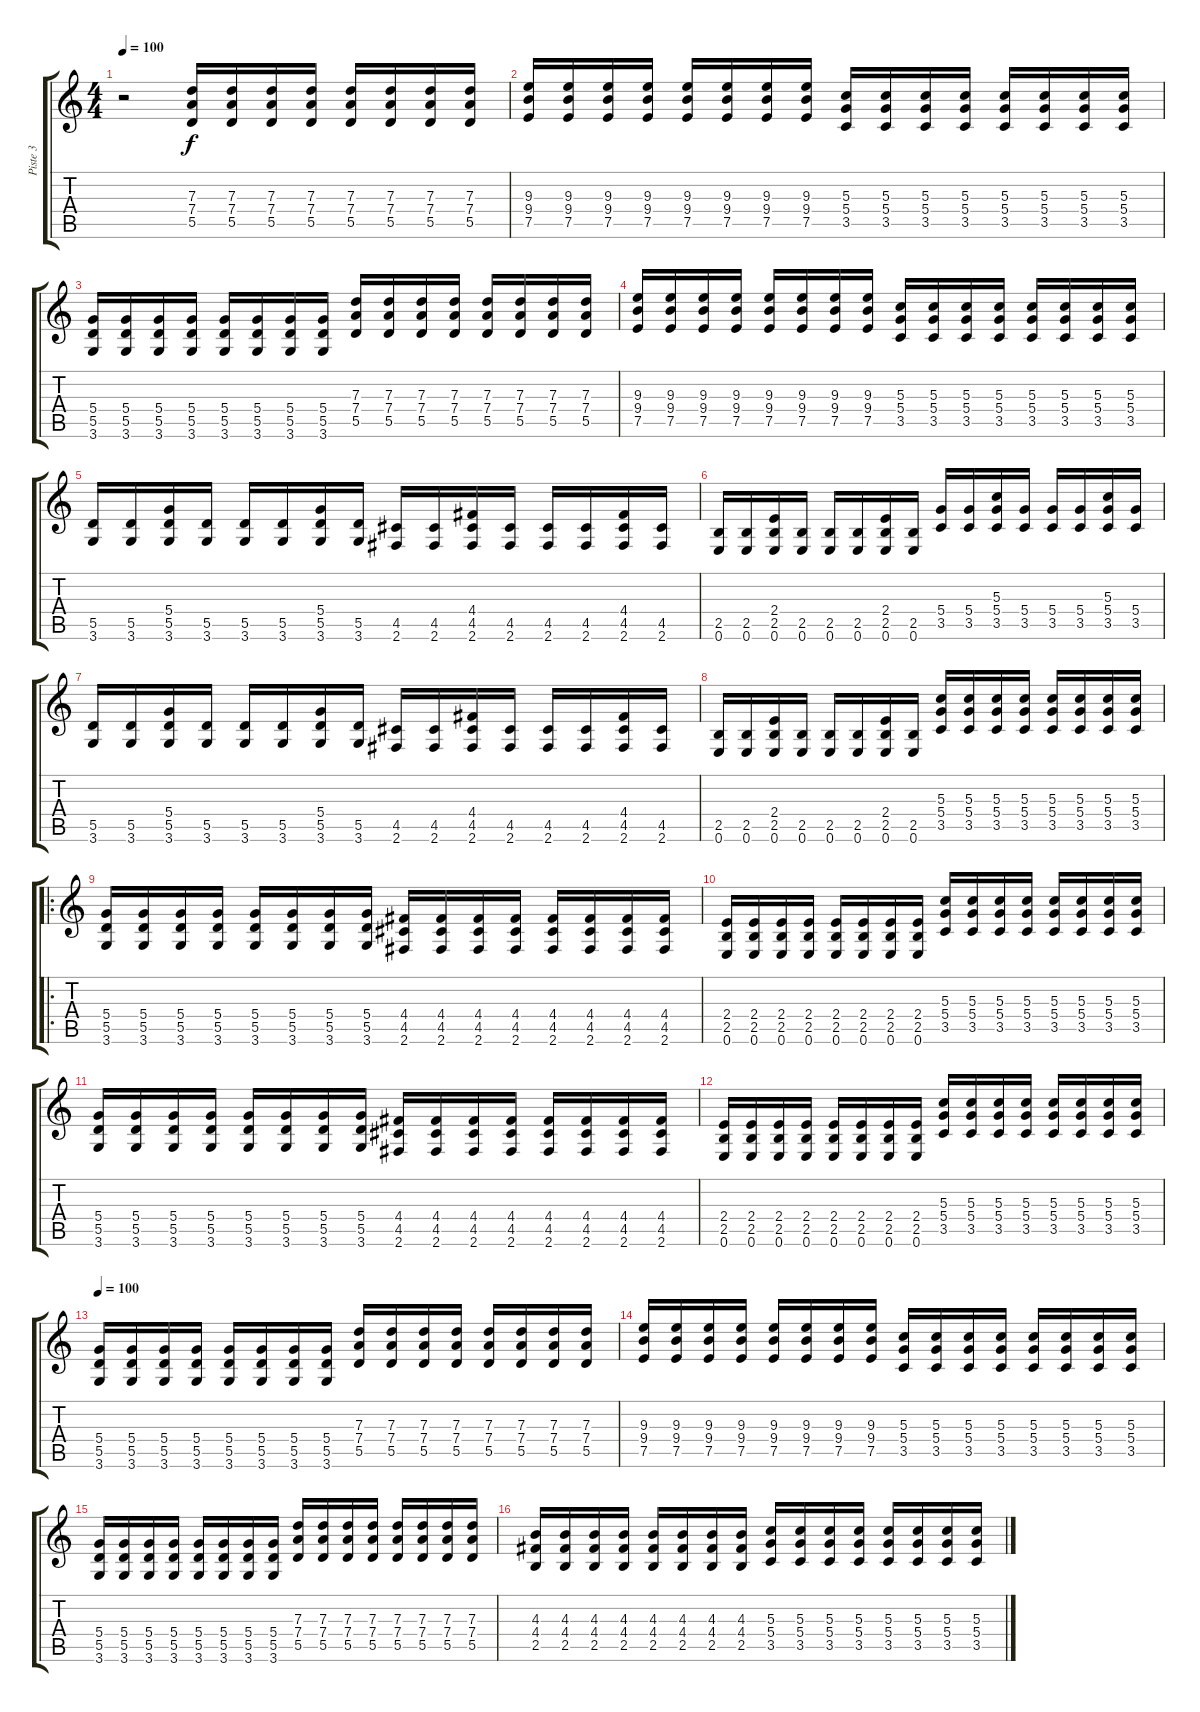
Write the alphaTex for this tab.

\track ("Piste 3" "Piste 3") {instrument distortionguitar}
\staff {score tabs}
\tuning (E4 B3 G3 D3 A2 E2) {hide}
\ts (4 4)
\tempo 100
\clef g2
\ks c
r.2{dy f instrument distortionguitar} (7.3 7.4 5.5).16 (7.3 7.4 5.5).16 (7.3 7.4 5.5).16 (7.3 7.4 5.5).16 (7.3 7.4 5.5).16 (7.3 7.4 5.5).16 (7.3 7.4 5.5).16 (7.3 7.4 5.5).16 |
(9.3 9.4 7.5).16 (9.3 9.4 7.5).16 (9.3 9.4 7.5).16 (9.3 9.4 7.5).16 (9.3 9.4 7.5).16 (9.3 9.4 7.5).16 (9.3 9.4 7.5).16 (9.3 9.4 7.5).16 (5.3 5.4 3.5).16 (5.3 5.4 3.5).16 (5.3 5.4 3.5).16 (5.3 5.4 3.5).16 (5.3 5.4 3.5).16 (5.3 5.4 3.5).16 (5.3 5.4 3.5).16 (5.3 5.4 3.5).16 |
(5.4 5.5 3.6).16 (5.4 5.5 3.6).16 (5.4 5.5 3.6).16 (5.4 5.5 3.6).16 (5.4 5.5 3.6).16 (5.4 5.5 3.6).16 (5.4 5.5 3.6).16 (5.4 5.5 3.6).16 (7.3 7.4 5.5).16 (7.3 7.4 5.5).16 (7.3 7.4 5.5).16 (7.3 7.4 5.5).16 (7.3 7.4 5.5).16 (7.3 7.4 5.5).16 (7.3 7.4 5.5).16 (7.3 7.4 5.5).16 |
(9.3 9.4 7.5).16 (9.3 9.4 7.5).16 (9.3 9.4 7.5).16 (9.3 9.4 7.5).16 (9.3 9.4 7.5).16 (9.3 9.4 7.5).16 (9.3 9.4 7.5).16 (9.3 9.4 7.5).16 (5.3 5.4 3.5).16 (5.3 5.4 3.5).16 (5.3 5.4 3.5).16 (5.3 5.4 3.5).16 (5.3 5.4 3.5).16 (5.3 5.4 3.5).16 (5.3 5.4 3.5).16 (5.3 5.4 3.5).16 |
(5.5 3.6).16{instrument electricguitarmuted} (5.5 3.6).16 (5.4 5.5 3.6).16{instrument distortionguitar} (5.5 3.6).16{instrument electricguitarmuted} (5.5 3.6).16 (5.5 3.6).16 (5.4 5.5 3.6).16{instrument distortionguitar} (5.5 3.6).16{instrument electricguitarmuted} (4.5 2.6).16{instrument electricguitarmuted} (4.5 2.6).16 (4.4 4.5 2.6).16{instrument distortionguitar} (4.5 2.6).16{instrument electricguitarmuted} (4.5 2.6).16 (4.5 2.6).16 (4.4 4.5 2.6).16{instrument distortionguitar} (4.5 2.6).16{instrument electricguitarmuted} |
(2.5 0.6).16{instrument electricguitarmuted} (2.5 0.6).16 (2.4 2.5 0.6).16{instrument distortionguitar} (2.5 0.6).16{instrument electricguitarmuted} (2.5 0.6).16 (2.5 0.6).16 (2.4 2.5 0.6).16{instrument distortionguitar} (2.5 0.6).16{instrument electricguitarmuted} (5.4 3.5).16{instrument electricguitarmuted} (5.4 3.5).16 (5.3 5.4 3.5).16{instrument distortionguitar} (5.4 3.5).16{instrument electricguitarmuted} (5.4 3.5).16 (5.4 3.5).16 (5.3 5.4 3.5).16{instrument distortionguitar} (5.4 3.5).16{instrument electricguitarmuted} |
(5.5 3.6).16{instrument electricguitarmuted} (5.5 3.6).16 (5.4 5.5 3.6).16{instrument distortionguitar} (5.5 3.6).16{instrument electricguitarmuted} (5.5 3.6).16 (5.5 3.6).16 (5.4 5.5 3.6).16{instrument distortionguitar} (5.5 3.6).16{instrument electricguitarmuted} (4.5 2.6).16{instrument electricguitarmuted} (4.5 2.6).16 (4.4 4.5 2.6).16{instrument distortionguitar} (4.5 2.6).16{instrument electricguitarmuted} (4.5 2.6).16 (4.5 2.6).16 (4.4 4.5 2.6).16{instrument distortionguitar} (4.5 2.6).16{instrument electricguitarmuted} |
(2.5 0.6).16{instrument electricguitarmuted} (2.5 0.6).16 (2.4 2.5 0.6).16{instrument distortionguitar} (2.5 0.6).16{instrument electricguitarmuted} (2.5 0.6).16 (2.5 0.6).16 (2.4 2.5 0.6).16{instrument distortionguitar} (2.5 0.6).16{instrument electricguitarmuted} (5.3 5.4 3.5).16{instrument distortionguitar} (5.3 5.4 3.5).16 (5.3 5.4 3.5).16 (5.3 5.4 3.5).16 (5.3 5.4 3.5).16 (5.3 5.4 3.5).16 (5.3 5.4 3.5).16 (5.3 5.4 3.5).16 |
\ro
(5.4 5.5 3.6).16 (5.4 5.5 3.6).16 (5.4 5.5 3.6).16 (5.4 5.5 3.6).16 (5.4 5.5 3.6).16 (5.4 5.5 3.6).16 (5.4 5.5 3.6).16 (5.4 5.5 3.6).16 (4.4 4.5 2.6).16 (4.4 4.5 2.6).16 (4.4 4.5 2.6).16 (4.4 4.5 2.6).16 (4.4 4.5 2.6).16 (4.4 4.5 2.6).16 (4.4 4.5 2.6).16 (4.4 4.5 2.6).16 |
(2.4 2.5 0.6).16 (2.4 2.5 0.6).16 (2.4 2.5 0.6).16 (2.4 2.5 0.6).16 (2.4 2.5 0.6).16 (2.4 2.5 0.6).16 (2.4 2.5 0.6).16 (2.4 2.5 0.6).16 (5.3 5.4 3.5).16 (5.3 5.4 3.5).16 (5.3 5.4 3.5).16 (5.3 5.4 3.5).16 (5.3 5.4 3.5).16 (5.3 5.4 3.5).16 (5.3 5.4 3.5).16 (5.3 5.4 3.5).16 |
(5.4 5.5 3.6).16 (5.4 5.5 3.6).16 (5.4 5.5 3.6).16 (5.4 5.5 3.6).16 (5.4 5.5 3.6).16 (5.4 5.5 3.6).16 (5.4 5.5 3.6).16 (5.4 5.5 3.6).16 (4.4 4.5 2.6).16 (4.4 4.5 2.6).16 (4.4 4.5 2.6).16 (4.4 4.5 2.6).16 (4.4 4.5 2.6).16 (4.4 4.5 2.6).16 (4.4 4.5 2.6).16 (4.4 4.5 2.6).16 |
(2.4 2.5 0.6).16 (2.4 2.5 0.6).16 (2.4 2.5 0.6).16 (2.4 2.5 0.6).16 (2.4 2.5 0.6).16 (2.4 2.5 0.6).16 (2.4 2.5 0.6).16 (2.4 2.5 0.6).16 (5.3 5.4 3.5).16 (5.3 5.4 3.5).16 (5.3 5.4 3.5).16 (5.3 5.4 3.5).16 (5.3 5.4 3.5).16 (5.3 5.4 3.5).16 (5.3 5.4 3.5).16 (5.3 5.4 3.5).16 |
\tempo 100
(5.4 5.5 3.6).16 (5.4 5.5 3.6).16 (5.4 5.5 3.6).16 (5.4 5.5 3.6).16 (5.4 5.5 3.6).16 (5.4 5.5 3.6).16 (5.4 5.5 3.6).16 (5.4 5.5 3.6).16 (7.3 7.4 5.5).16 (7.3 7.4 5.5).16 (7.3 7.4 5.5).16 (7.3 7.4 5.5).16 (7.3 7.4 5.5).16 (7.3 7.4 5.5).16 (7.3 7.4 5.5).16 (7.3 7.4 5.5).16 |
(9.3 9.4 7.5).16 (9.3 9.4 7.5).16 (9.3 9.4 7.5).16 (9.3 9.4 7.5).16 (9.3 9.4 7.5).16 (9.3 9.4 7.5).16 (9.3 9.4 7.5).16 (9.3 9.4 7.5).16 (5.3 5.4 3.5).16 (5.3 5.4 3.5).16 (5.3 5.4 3.5).16 (5.3 5.4 3.5).16 (5.3 5.4 3.5).16 (5.3 5.4 3.5).16 (5.3 5.4 3.5).16 (5.3 5.4 3.5).16 |
(5.4 5.5 3.6).16 (5.4 5.5 3.6).16 (5.4 5.5 3.6).16 (5.4 5.5 3.6).16 (5.4 5.5 3.6).16 (5.4 5.5 3.6).16 (5.4 5.5 3.6).16 (5.4 5.5 3.6).16 (7.3 7.4 5.5).16 (7.3 7.4 5.5).16 (7.3 7.4 5.5).16 (7.3 7.4 5.5).16 (7.3 7.4 5.5).16 (7.3 7.4 5.5).16 (7.3 7.4 5.5).16 (7.3 7.4 5.5).16 |
(4.3 4.4 2.5).16 (4.3 4.4 2.5).16 (4.3 4.4 2.5).16 (4.3 4.4 2.5).16 (4.3 4.4 2.5).16 (4.3 4.4 2.5).16 (4.3 4.4 2.5).16 (4.3 4.4 2.5).16 (5.3 5.4 3.5).16 (5.3 5.4 3.5).16 (5.3 5.4 3.5).16 (5.3 5.4 3.5).16 (5.3 5.4 3.5).16 (5.3 5.4 3.5).16 (5.3 5.4 3.5).16 (5.3 5.4 3.5).16
